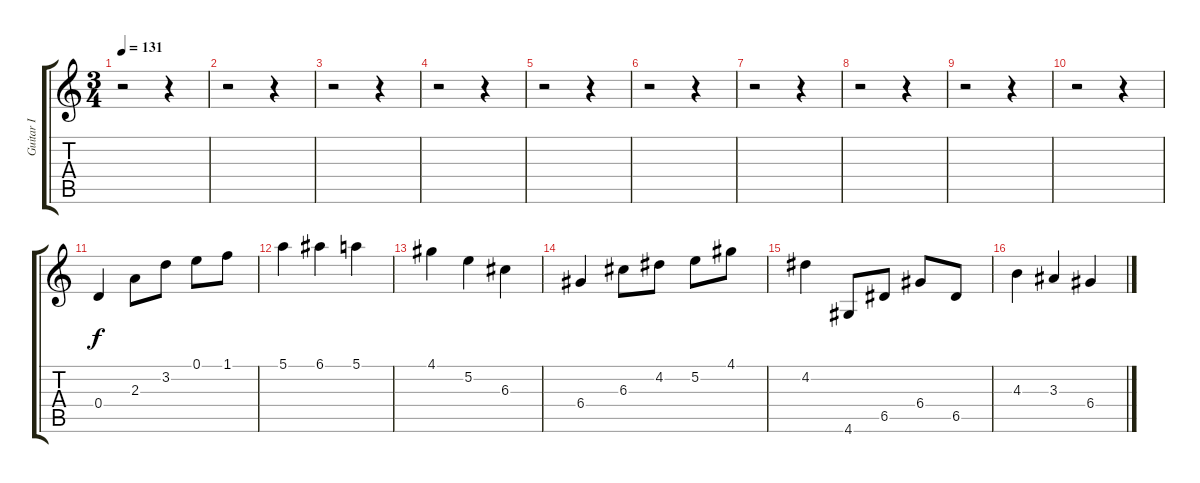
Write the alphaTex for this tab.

\track ("Guitar I" "Guitar I") {instrument distortionguitar}
\staff {score tabs}
\tuning (E4 B3 G3 D3 A2 E2) {hide}
\ts (3 4)
\tempo 131
\clef g2
\ks c
r.2{dy f} r.4 |
r.2 r.4 |
r.2 r.4 |
r.2 r.4 |
r.2 r.4 |
r.2 r.4 |
r.2 r.4 |
r.2 r.4 |
r.2 r.4 |
r.2 r.4 |
0.4.4 2.3.8 3.2.8 0.1.8 1.1.8 |
5.1.4 6.1.4 5.1.4 |
4.1.4 5.2.4 6.3.4 |
6.4.4 6.3.8 4.2.8 5.2.8 4.1.8 |
4.2.4 4.6.8 6.5.8 6.4.8 6.5.8 |
4.3.4 3.3.4 6.4.4
